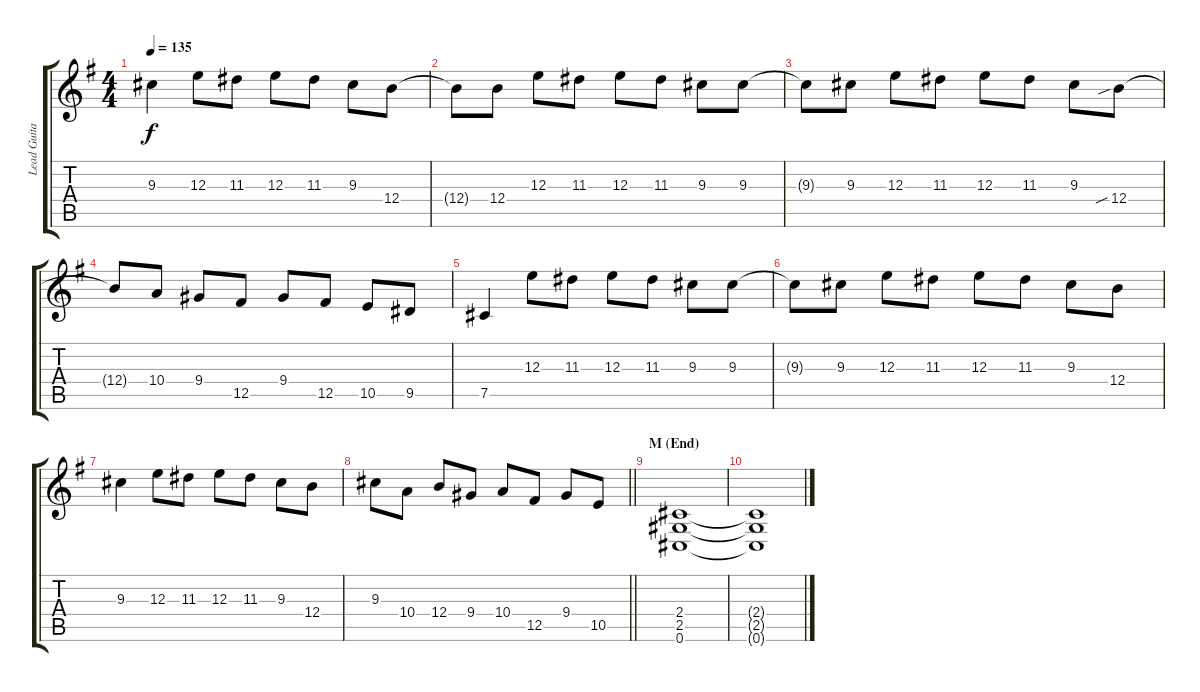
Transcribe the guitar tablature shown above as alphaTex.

\track ("Lead Guitar (Kristian Niemann)" "Lead Guita") {instrument distortionguitar}
\staff {score tabs}
\tuning (Db4 Ab3 E3 B2 Gb2 Db2) {hide}
\ts (4 4)
\tempo 135
\clef g2
\ks eminor
9.3.4{dy f} 12.3.8 11.3.8 12.3.8 11.3.8 9.3.8 12.4.8 |
12.4{t}.8 12.4.8 12.3.8 11.3.8 12.3.8 11.3.8 9.3.8 9.3.8 |
9.3{t}.8 9.3.8 12.3.8 11.3.8 12.3.8 11.3.8 9.3.8 12.4{sib}.8 |
12.4{t}.8 10.4.8 9.4.8 12.5.8 9.4.8 12.5.8 10.5.8 9.5.8 |
7.5.4 12.3.8 11.3.8 12.3.8 11.3.8 9.3.8 9.3.8 |
9.3{t}.8 9.3.8 12.3.8 11.3.8 12.3.8 11.3.8 9.3.8 12.4.8 |
9.3.4 12.3.8 11.3.8 12.3.8 11.3.8 9.3.8 12.4.8 |
\barLineRight lightlight
9.3.8 10.4.8 12.4.8 9.4.8 10.4.8 12.5.8 9.4.8 10.5.8 |
\section ("" "M (End)")
(2.4 2.5 0.6).1{volume 0} |
(2.4{t} 2.5{t} 0.6{t}).1
